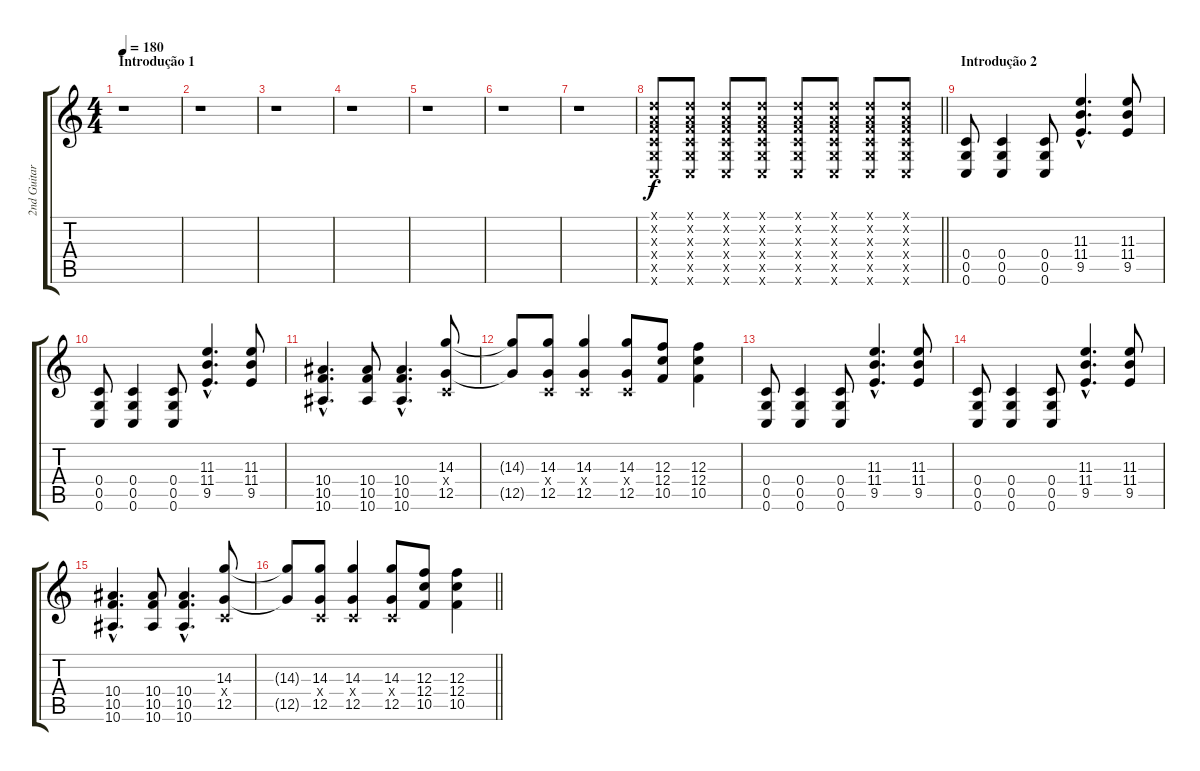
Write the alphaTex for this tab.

\track ("2nd Guitar" "2nd Guitar") {instrument distortionguitar}
\staff {score tabs}
\tuning (D4 A3 F3 C3 G2 C2) {hide}
\ts (4 4)
\section ("" "Introdução 1")
\tempo 180
\clef g2
\ks c
r.1{dy f instrument distortionguitar} |
r.1 |
r.1 |
r.1 |
r.1 |
r.1 |
r.1 |
\barLineRight lightlight
(0.1{x} 0.2{x} 0.3{x} 0.4{x} 0.5{x} 0.6{x}).8 (0.1{x} 0.2{x} 0.3{x} 0.4{x} 0.5{x} 0.6{x}).8 (0.1{x} 0.2{x} 0.3{x} 0.4{x} 0.5{x} 0.6{x}).8 (0.1{x} 0.2{x} 0.3{x} 0.4{x} 0.5{x} 0.6{x}).8 (0.1{x} 0.2{x} 0.3{x} 0.4{x} 0.5{x} 0.6{x}).8 (0.1{x} 0.2{x} 0.3{x} 0.4{x} 0.5{x} 0.6{x}).8 (0.1{x} 0.2{x} 0.3{x} 0.4{x} 0.5{x} 0.6{x}).8 (0.1{x} 0.2{x} 0.3{x} 0.4{x} 0.5{x} 0.6{x}).8 |
\section ("" "Introdução 2")
(0.4 0.5 0.6).8 (0.4 0.5 0.6).4 (0.4 0.5 0.6).8 (11.3{hac} 11.4{hac} 9.5{hac}).4{d} (11.3 11.4 9.5).8 |
(0.4 0.5 0.6).8 (0.4 0.5 0.6).4 (0.4 0.5 0.6).8 (11.3{hac} 11.4{hac} 9.5{hac}).4{d} (11.3 11.4 9.5).8 |
(10.4{hac} 10.5{hac} 10.6{hac}).4{d} (10.4 10.5 10.6).8 (10.4{hac} 10.5{hac} 10.6{hac}).4{d} (14.3 0.4{x} 12.5).8 |
(14.3{t} 12.5{t}).8 (14.3 0.4{x} 12.5).8 (14.3 0.4{x} 12.5).4 (14.3 0.4{x} 12.5).8 (12.3 12.4 10.5).8 (12.3 12.4 10.5).4 |
(0.4 0.5 0.6).8 (0.4 0.5 0.6).4 (0.4 0.5 0.6).8 (11.3{hac} 11.4{hac} 9.5{hac}).4{d} (11.3 11.4 9.5).8 |
(0.4 0.5 0.6).8 (0.4 0.5 0.6).4 (0.4 0.5 0.6).8 (11.3{hac} 11.4{hac} 9.5{hac}).4{d} (11.3 11.4 9.5).8 |
(10.4{hac} 10.5{hac} 10.6{hac}).4{d} (10.4 10.5 10.6).8 (10.4{hac} 10.5{hac} 10.6{hac}).4{d} (14.3 0.4{x} 12.5).8 |
\barLineRight lightlight
(14.3{t} 12.5{t}).8 (14.3 0.4{x} 12.5).8 (14.3 0.4{x} 12.5).4 (14.3 0.4{x} 12.5).8 (12.3 12.4 10.5).8 (12.3 12.4 10.5).4
